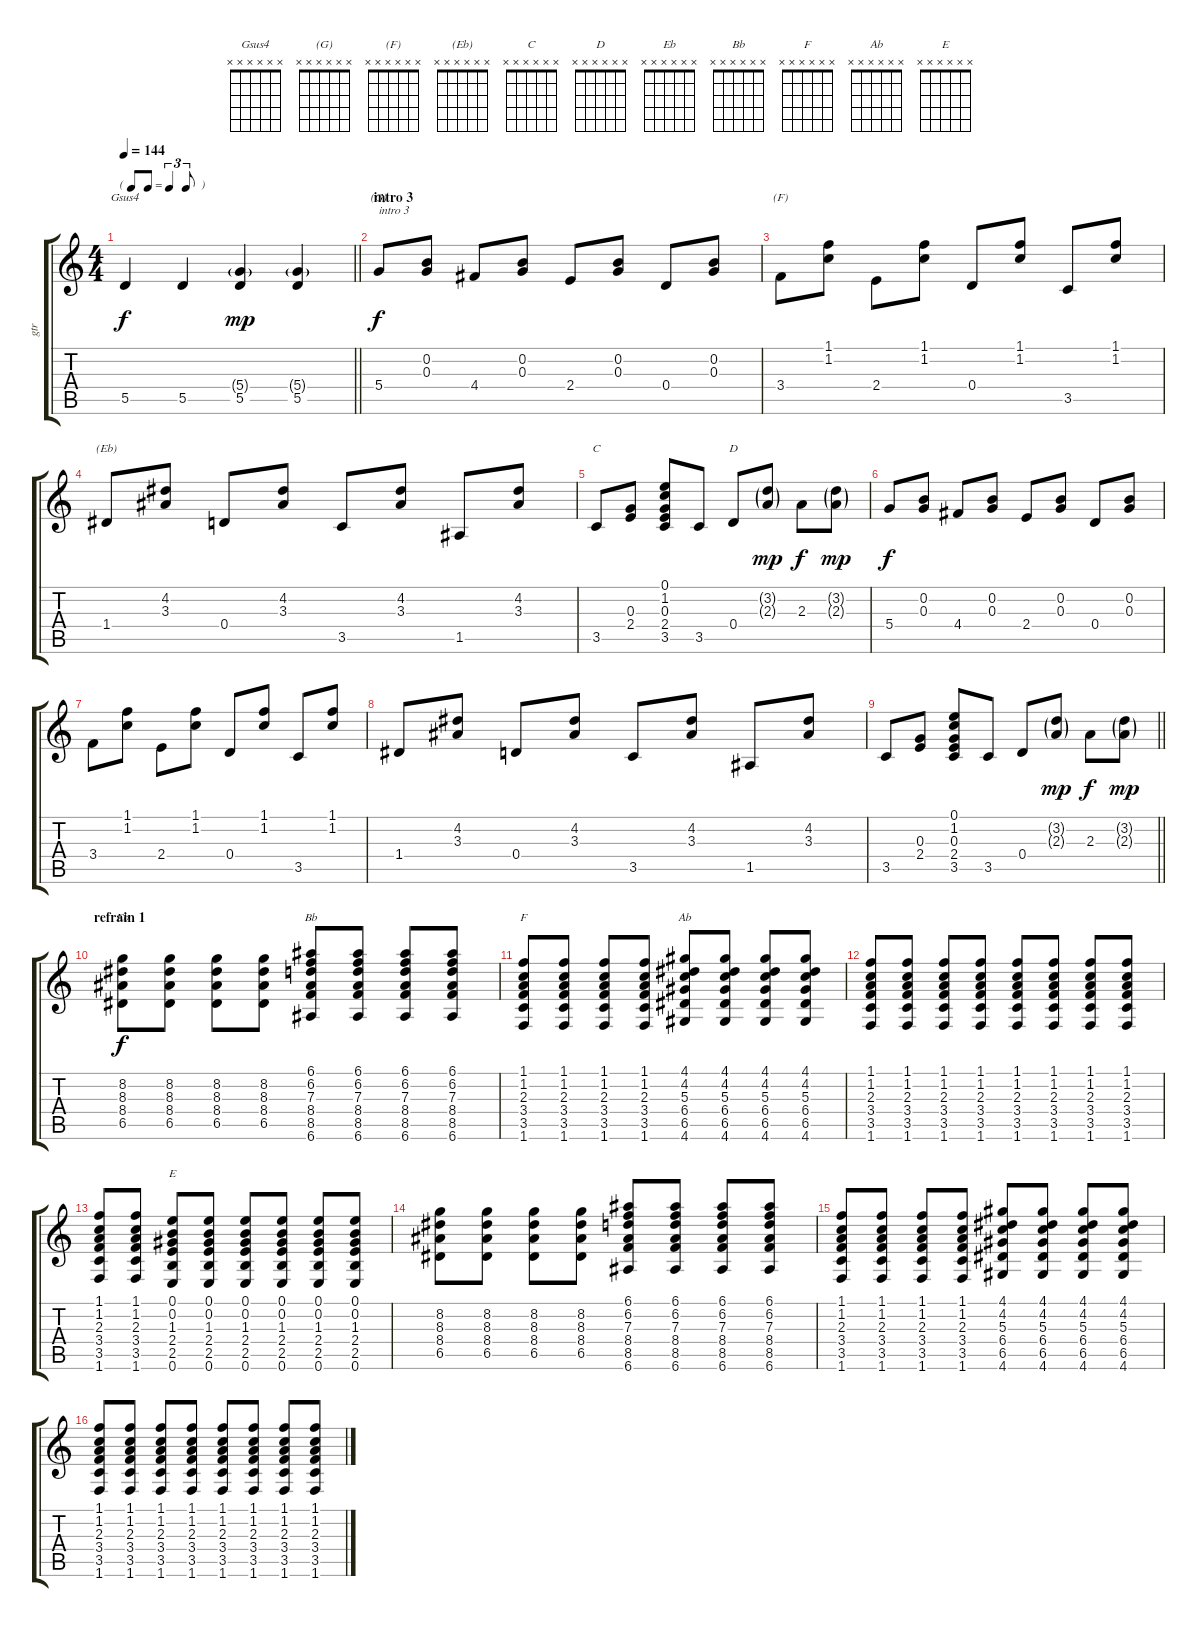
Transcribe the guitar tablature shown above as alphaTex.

\track ("gtr" "gtr") {instrument acousticguitarsteel}
\staff {score tabs}
\tuning (E4 B3 G3 D3 A2 E2) {hide}
\chord ("Gsus4" x x x x x x)
\chord ("(G)" x x x x x x)
\chord ("(F)" x x x x x x)
\chord ("(Eb)" x x x x x x)
\chord ("C" x x x x x x)
\chord ("D" x x x x x x)
\chord ("Eb" x x x x x x)
\chord ("Bb" x x x x x x)
\chord ("F" x x x x x x)
\chord ("Ab" x x x x x x)
\chord ("E" x x x x x x)
\ts (4 4)
\tf triplet8th
\tempo 144
\clef g2
\barLineRight lightlight
\ks c
5.5.4{ch "Gsus4" dy f} 5.5.4 (5.4{g} 5.5).4{dy mp} (5.4{g} 5.5).4 |
\section ("" "intro 3")
5.4.8{ch "(G)" txt "intro 3" dy f} (0.2 0.3).8 4.4.8 (0.2 0.3).8 2.4.8 (0.2 0.3).8 0.4.8 (0.2 0.3).8 |
3.4.8{ch "(F)"} (1.1 1.2).8 2.4.8 (1.1 1.2).8 0.4.8 (1.1 1.2).8 3.5.8 (1.1 1.2).8 |
1.4.8{ch "(Eb)"} (4.2 3.3).8 0.4.8 (4.2 3.3).8 3.5.8 (4.2 3.3).8 1.5.8 (4.2 3.3).8 |
3.5.8{ch "C"} (0.3 2.4).8 (0.1 1.2 0.3 2.4 3.5).8 3.5.8 0.4.8{ch "D"} (3.2{g} 2.3{g}).8{dy mp} 2.3.8{dy f} (3.2{g} 2.3{g}).8{dy mp} |
5.4.8{dy f} (0.2 0.3).8 4.4.8 (0.2 0.3).8 2.4.8 (0.2 0.3).8 0.4.8 (0.2 0.3).8 |
3.4.8 (1.1 1.2).8 2.4.8 (1.1 1.2).8 0.4.8 (1.1 1.2).8 3.5.8 (1.1 1.2).8 |
1.4.8 (4.2 3.3).8 0.4.8 (4.2 3.3).8 3.5.8 (4.2 3.3).8 1.5.8 (4.2 3.3).8 |
\barLineRight lightlight
3.5.8 (0.3 2.4).8 (0.1 1.2 0.3 2.4 3.5).8 3.5.8 0.4.8 (3.2{g} 2.3{g}).8{dy mp} 2.3.8{dy f} (3.2{g} 2.3{g}).8{dy mp} |
\section ("" "refrain 1")
(8.2 8.3 8.4 6.5).8{ch "Eb" dy f} (8.2 8.3 8.4 6.5).8 (8.2 8.3 8.4 6.5).8 (8.2 8.3 8.4 6.5).8 (6.1 6.2 7.3 8.4 8.5 6.6).8{ch "Bb"} (6.1 6.2 7.3 8.4 8.5 6.6).8 (6.1 6.2 7.3 8.4 8.5 6.6).8 (6.1 6.2 7.3 8.4 8.5 6.6).8 |
(1.1 1.2 2.3 3.4 3.5 1.6).8{ch "F"} (1.1 1.2 2.3 3.4 3.5 1.6).8 (1.1 1.2 2.3 3.4 3.5 1.6).8 (1.1 1.2 2.3 3.4 3.5 1.6).8 (4.1 4.2 5.3 6.4 6.5 4.6).8{ch "Ab"} (4.1 4.2 5.3 6.4 6.5 4.6).8 (4.1 4.2 5.3 6.4 6.5 4.6).8 (4.1 4.2 5.3 6.4 6.5 4.6).8 |
(1.1 1.2 2.3 3.4 3.5 1.6).8 (1.1 1.2 2.3 3.4 3.5 1.6).8 (1.1 1.2 2.3 3.4 3.5 1.6).8 (1.1 1.2 2.3 3.4 3.5 1.6).8 (1.1 1.2 2.3 3.4 3.5 1.6).8 (1.1 1.2 2.3 3.4 3.5 1.6).8 (1.1 1.2 2.3 3.4 3.5 1.6).8 (1.1 1.2 2.3 3.4 3.5 1.6).8 |
(1.1 1.2 2.3 3.4 3.5 1.6).8 (1.1 1.2 2.3 3.4 3.5 1.6).8 (0.1 0.2 1.3 2.4 2.5 0.6).8{ch "E"} (0.1 0.2 1.3 2.4 2.5 0.6).8 (0.1 0.2 1.3 2.4 2.5 0.6).8 (0.1 0.2 1.3 2.4 2.5 0.6).8 (0.1 0.2 1.3 2.4 2.5 0.6).8 (0.1 0.2 1.3 2.4 2.5 0.6).8 |
(8.2 8.3 8.4 6.5).8 (8.2 8.3 8.4 6.5).8 (8.2 8.3 8.4 6.5).8 (8.2 8.3 8.4 6.5).8 (6.1 6.2 7.3 8.4 8.5 6.6).8 (6.1 6.2 7.3 8.4 8.5 6.6).8 (6.1 6.2 7.3 8.4 8.5 6.6).8 (6.1 6.2 7.3 8.4 8.5 6.6).8 |
(1.1 1.2 2.3 3.4 3.5 1.6).8 (1.1 1.2 2.3 3.4 3.5 1.6).8 (1.1 1.2 2.3 3.4 3.5 1.6).8 (1.1 1.2 2.3 3.4 3.5 1.6).8 (4.1 4.2 5.3 6.4 6.5 4.6).8 (4.1 4.2 5.3 6.4 6.5 4.6).8 (4.1 4.2 5.3 6.4 6.5 4.6).8 (4.1 4.2 5.3 6.4 6.5 4.6).8 |
(1.1 1.2 2.3 3.4 3.5 1.6).8 (1.1 1.2 2.3 3.4 3.5 1.6).8 (1.1 1.2 2.3 3.4 3.5 1.6).8 (1.1 1.2 2.3 3.4 3.5 1.6).8 (1.1 1.2 2.3 3.4 3.5 1.6).8 (1.1 1.2 2.3 3.4 3.5 1.6).8 (1.1 1.2 2.3 3.4 3.5 1.6).8 (1.1 1.2 2.3 3.4 3.5 1.6).8
